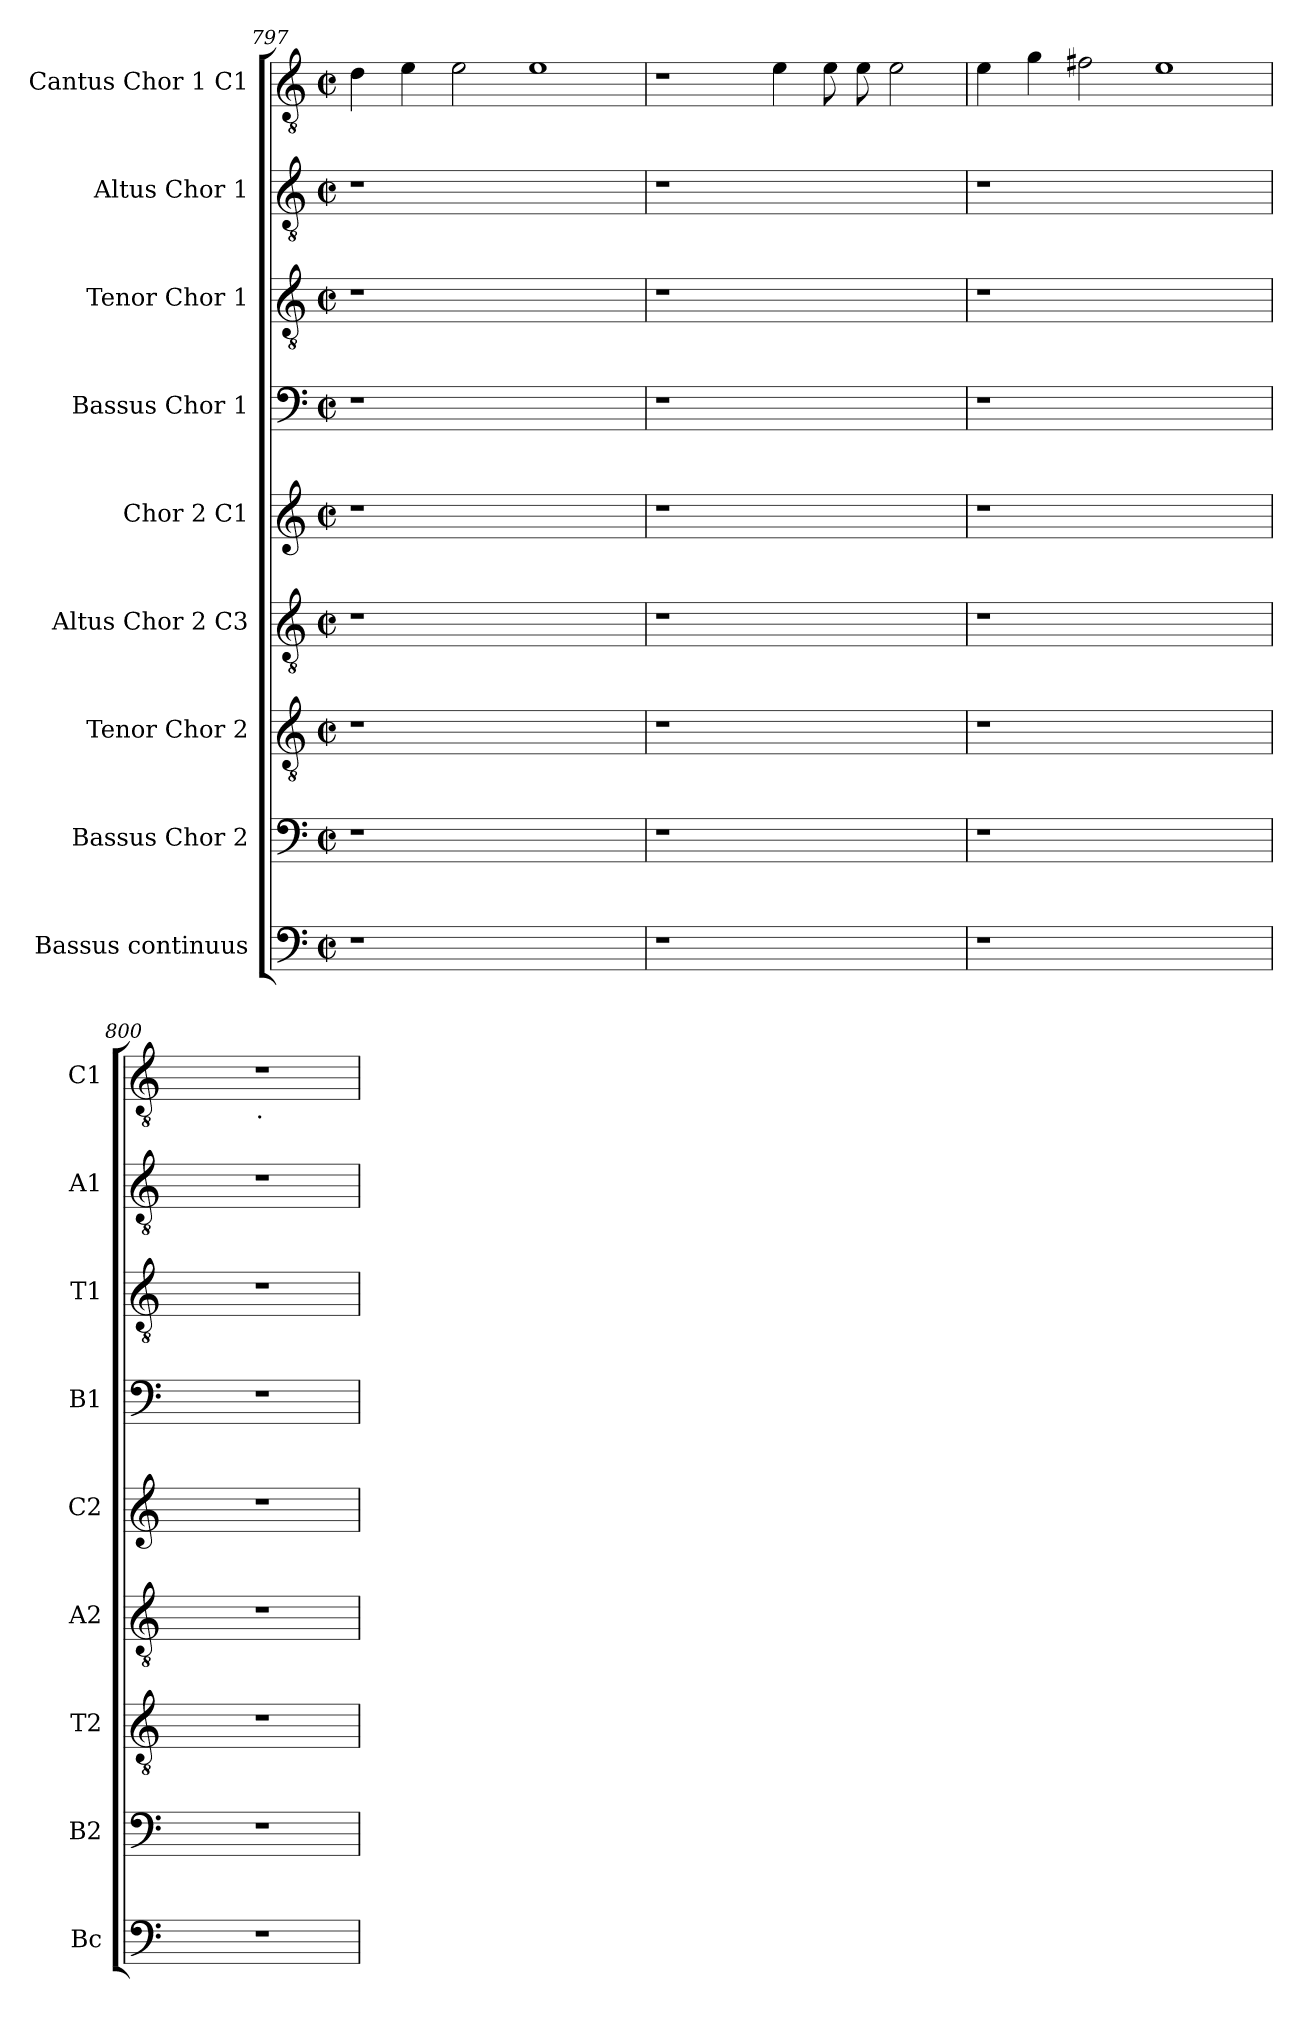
**kern	**kern	**kern	**kern	**kern	**kern	**kern	**kern	**kern
*part9	*part8	*part7	*part6	*part5	*part4	*part3	*part2	*part1
*staff9	*staff8	*staff7	*staff6	*staff5	*staff4	*staff3	*staff2	*staff1
*I"Bassus continuus	*I"Bassus Chor 2	*I"Tenor Chor 2	*I"Altus Chor 2 C3	*I"Chor 2 C1	*I"Bassus Chor 1	*I"Tenor Chor 1	*I"Altus Chor 1	*I"Cantus Chor 1 C1
*I'Bc	*I'B2	*I'T2	*I'A2	*I'C2	*I'B1	*I'T1	*I'A1	*I'C1
*clefF4	*clefF4	*clefGv2	*clefGv2	*clefG2	*clefF4	*clefGv2	*clefGv2	*clefGv2
*ITrd7c12	*	*	*	*	*	*	*	*
*k[]	*k[]	*k[]	*k[]	*k[]	*k[]	*k[]	*k[]	*k[]
*C:	*C:	*C:	*C:	*C:	*C:	*C:	*C:	*C:
*M2/2	*M2/2	*M2/2	*M2/2	*M2/2	*M2/2	*M2/2	*M2/2	*M2/2
*met(c|)	*met(c|)	*met(c|)	*met(c|)	*met(c|)	*met(c|)	*met(c|)	*met(c|)	*met(c|)
=797	=797	=797	=797	=797	=797	=797	=797	=797
1r	1r	1r	1r	1r	1r	1r	1r	4d\
.	.	.	.	.	.	.	.	4e\
.	.	.	.	.	.	.	.	2e\
1ryy	1ryy	1ryy	1ryy	1ryy	1ryy	1ryy	1ryy	1e
!!LO:LB:g=z
=798	=798	=798	=798	=798	=798	=798	=798	=798
1r	1r	1r	1r	1r	1r	1r	1r	1r
1ryy	1ryy	1ryy	1ryy	1ryy	1ryy	1ryy	1ryy	4e\
.	.	.	.	.	.	.	.	8e\
.	.	.	.	.	.	.	.	8e\
.	.	.	.	.	.	.	.	2e\
=799	=799	=799	=799	=799	=799	=799	=799	=799
1r	1r	1r	1r	1r	1r	1r	1r	4e\
.	.	.	.	.	.	.	.	4g\
.	.	.	.	.	.	.	.	2f#X\
1ryy	1ryy	1ryy	1ryy	1ryy	1ryy	1ryy	1ryy	1e
=800	=800	=800	=800	=800	=800	=800	=800	=800
*	*	*	*	*	*	*	*	*^
1r	1r	1r	1r	1r	1r	1r	1r	1r	4...ryy
!	!	!	!	!	!	!	!	!	!LO:TX:b:t=.
.	.	.	.	.	.	.	.	.	2ryy
.	.	.	.	.	.	.	.	.	32ryy
*	*	*	*	*	*	*	*	*v	*v
=	=	=	=	=	=	=	=	=
*-	*-	*-	*-	*-	*-	*-	*-	*-
